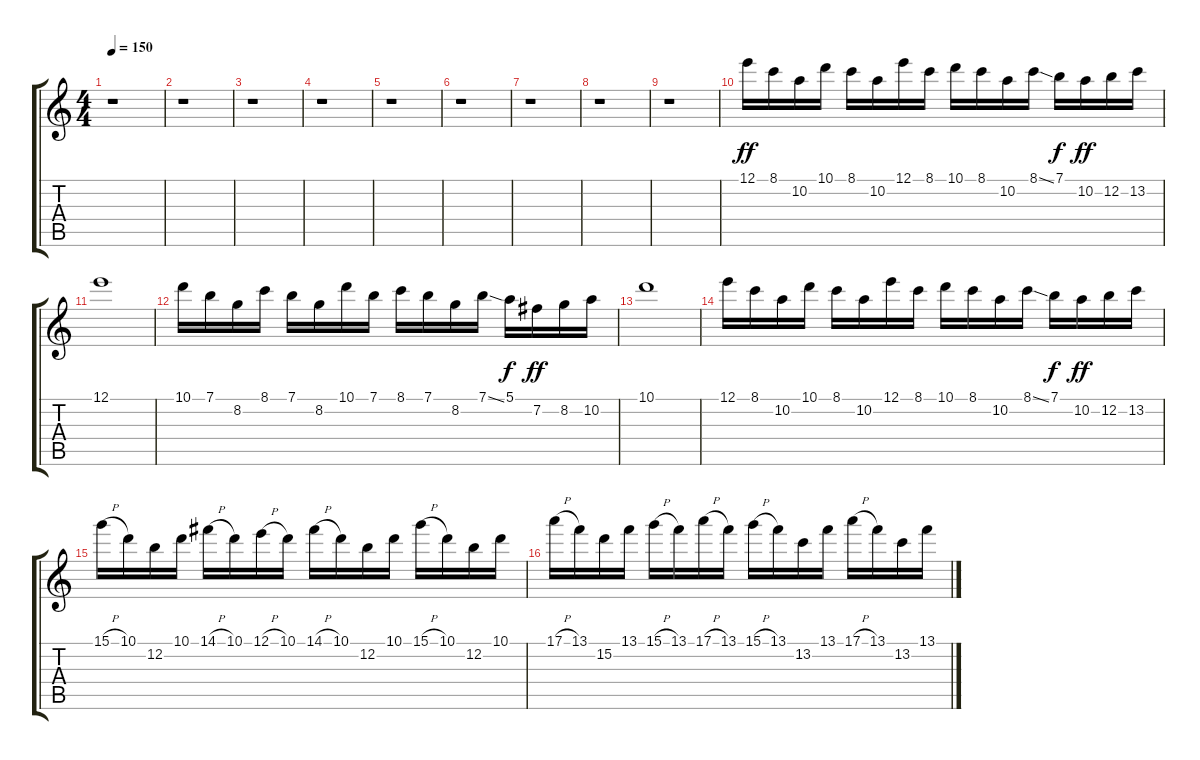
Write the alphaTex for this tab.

\track "" {instrument overdrivenguitar}
\staff {score tabs}
\tuning (E4 B3 G3 D3 A2 E2) {hide}
\ts (4 4)
\tempo 150
\clef g2
\ks c
r.1{dy ff} |
r.1 |
r.1 |
r.1 |
r.1 |
r.1 |
r.1 |
r.1 |
r.1 |
12.1.16 8.1.16 10.2.16 10.1.16 8.1.16 10.2.16 12.1.16 8.1.16 10.1.16 8.1.16 10.2.16 8.1{ss}.16 7.1.16{dy f} 10.2.16{dy ff} 12.2.16 13.2.16 |
12.1.1 |
10.1.16 7.1.16 8.2.16 8.1.16 7.1.16 8.2.16 10.1.16 7.1.16 8.1.16 7.1.16 8.2.16 7.1{ss}.16 5.1.16{dy f} 7.2.16{dy ff} 8.2.16 10.2.16 |
10.1.1 |
12.1.16 8.1.16 10.2.16 10.1.16 8.1.16 10.2.16 12.1.16 8.1.16 10.1.16 8.1.16 10.2.16 8.1{ss}.16 7.1.16{dy f} 10.2.16{dy ff} 12.2.16 13.2.16 |
15.1{h}.16 10.1.16 12.2.16 10.1.16 14.1{h}.16 10.1.16 12.1{h}.16 10.1.16 14.1{h}.16 10.1.16 12.2.16 10.1.16 15.1{h}.16 10.1.16 12.2.16 10.1.16 |
17.1{h}.16 13.1.16 15.2.16 13.1.16 15.1{h}.16 13.1.16 17.1{h}.16 13.1.16 15.1{h}.16 13.1.16 13.2.16 13.1.16 17.1{h}.16 13.1.16 13.2.16 13.1.16
